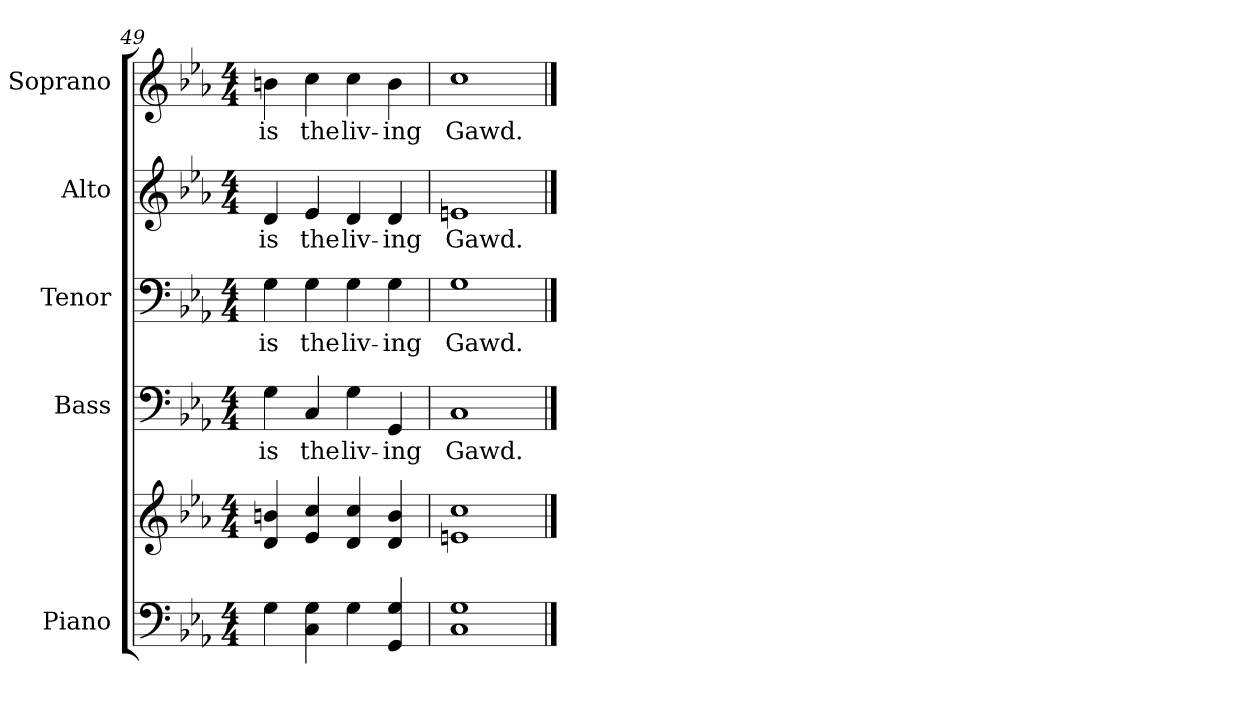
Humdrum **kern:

**kern	**kern	**kern	**text	**kern	**text	**kern	**text	**kern	**text
*part5	*part5	*part4	*part4	*part3	*part3	*part2	*part2	*part1	*part1
*staff6	*staff5	*staff4	*staff4	*staff3	*staff3	*staff2	*staff2	*staff1	*staff1
*I"Piano	*	*I"Bass	*	*I"Tenor	*	*I"Alto	*	*I"Soprano	*
*I'Pno.	*	*I'B.	*	*I'T.	*	*I'A.	*	*I'S.	*
!!LO:PB:g=z
*clefF4	*clefG2	*clefF4	*	*clefF4	*	*clefG2	*	*clefG2	*
*k[b-e-a-]	*k[b-e-a-]	*k[b-e-a-]	*	*k[b-e-a-]	*	*k[b-e-a-]	*	*k[b-e-a-]	*
*E-:	*E-:	*E-:	*	*E-:	*	*E-:	*	*E-:	*
*M4/4	*M4/4	*M4/4	*	*M4/4	*	*M4/4	*	*M4/4	*
=49	=49	=49	=49	=49	=49	=49	=49	=49	=49
!	!	!	!LO:LY:b:color=#000000	!	!	!	!	!	!
!	!	!	!	!	!LO:LY:b:color=#000000	!	!	!	!
!	!	!	!	!	!	!	!LO:LY:b:color=#000000	!	!
!	!	!	!	!	!	!	!	!	!LO:LY:b:color=#000000
4Gi\	4di/ 4bni	4Gi\	is	4Gi\	is	4di/	is	4bni\	is
!	!	!	!LO:LY:b:color=#000000	!	!	!	!	!	!
!	!	!	!	!	!LO:LY:b:color=#000000	!	!	!	!
!	!	!	!	!	!	!	!LO:LY:b:color=#000000	!	!
!	!	!	!	!	!	!	!	!	!LO:LY:b:color=#000000
4Ci\ 4Gi	4e-i/ 4cci	4Ci/	the	4Gi\	the	4e-i/	the	4cci\	the
!	!	!	!LO:LY:b:color=#000000	!	!	!	!	!	!
!	!	!	!	!	!LO:LY:b:color=#000000	!	!	!	!
!	!	!	!	!	!	!	!LO:LY:b:color=#000000	!	!
!	!	!	!	!	!	!	!	!	!LO:LY:b:color=#000000
4Gi\	4di/ 4cci	4Gi\	liv-	4Gi\	liv-	4di/	liv-	4cci\	liv-
!	!	!	!LO:LY:b:color=#000000	!	!	!	!	!	!
!	!	!	!	!	!LO:LY:b:color=#000000	!	!	!	!
!	!	!	!	!	!	!	!LO:LY:b:color=#000000	!	!
!	!	!	!	!	!	!	!	!	!LO:LY:b:color=#000000
4GGi/ 4Gi	4di/ 4bi	4GGi/	-ing	4Gi\	-ing	4di/	-ing	4bi\	-ing
=50	=50	=50	=50	=50	=50	=50	=50	=50	=50
!	!	!	!LO:LY:b:color=#000000	!	!	!	!	!	!
!	!	!	!	!	!LO:LY:b:color=#000000	!	!	!	!
!	!	!	!	!	!	!	!LO:LY:b:color=#000000	!	!
!	!	!	!	!	!	!	!	!	!LO:LY:b:color=#000000
1Ci 1Gi	1eni 1cci	1Ci	Gawd.	1Gi	Gawd.	1eni	Gawd.	1cci	Gawd.
==	==	==	==	==	==	==	==	==	==
*-	*-	*-	*-	*-	*-	*-	*-	*-	*-
